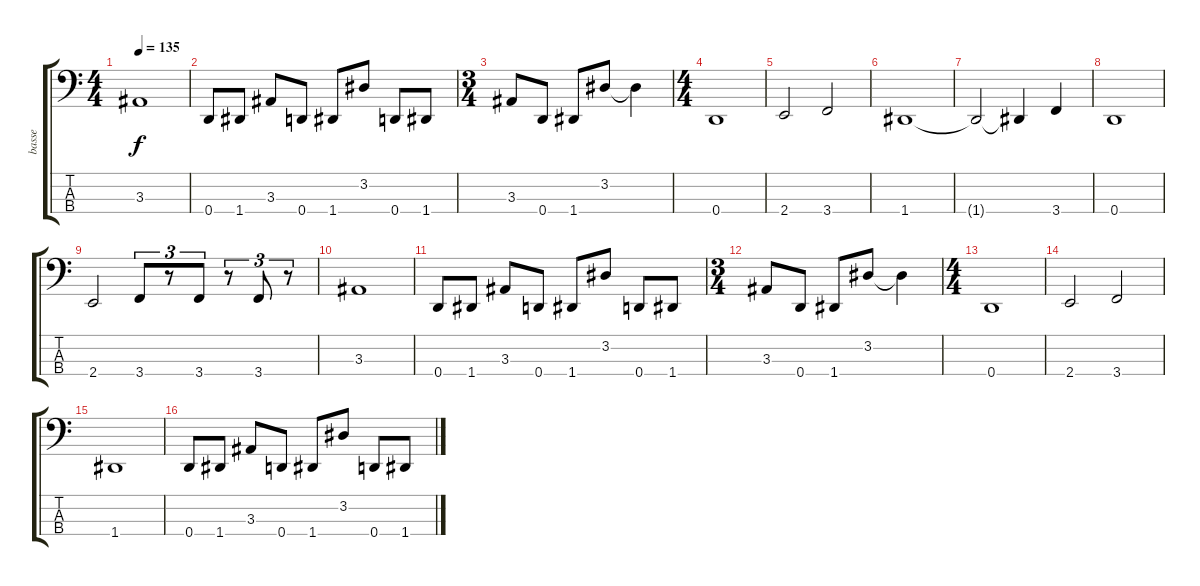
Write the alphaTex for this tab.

\track ("basse" "basse") {instrument electricbasspick}
\staff {score tabs}
\tuning (F2 C2 G1 D1) {hide}
\ts (4 4)
\tempo 135
\clef f4
\ks c
3.3.1{dy f} |
0.4.8 1.4.8 3.3.8 0.4.8 1.4.8 3.2.8 0.4.8 1.4.8 |
\ts (3 4)
3.3.8 0.4.8 1.4.8 3.2.8 3.2{t}.4 |
\ts (4 4)
0.4.1 |
2.4.2 3.4.2 |
1.4.1 |
1.4{t}.2 1.4{t}.4 3.4.4 |
0.4.1 |
2.4.2 3.4.8{tu (3 2)} r.8{tu (3 2)} 3.4.8{tu (3 2)} r.8{tu (3 2)} 3.4.8{tu (3 2)} r.8{tu (3 2)} |
3.3.1 |
0.4.8 1.4.8 3.3.8 0.4.8 1.4.8 3.2.8 0.4.8 1.4.8 |
\ts (3 4)
3.3.8 0.4.8 1.4.8 3.2.8 3.2{t}.4 |
\ts (4 4)
0.4.1 |
2.4.2 3.4.2 |
1.4.1 |
0.4.8 1.4.8 3.3.8 0.4.8 1.4.8 3.2.8 0.4.8 1.4.8
